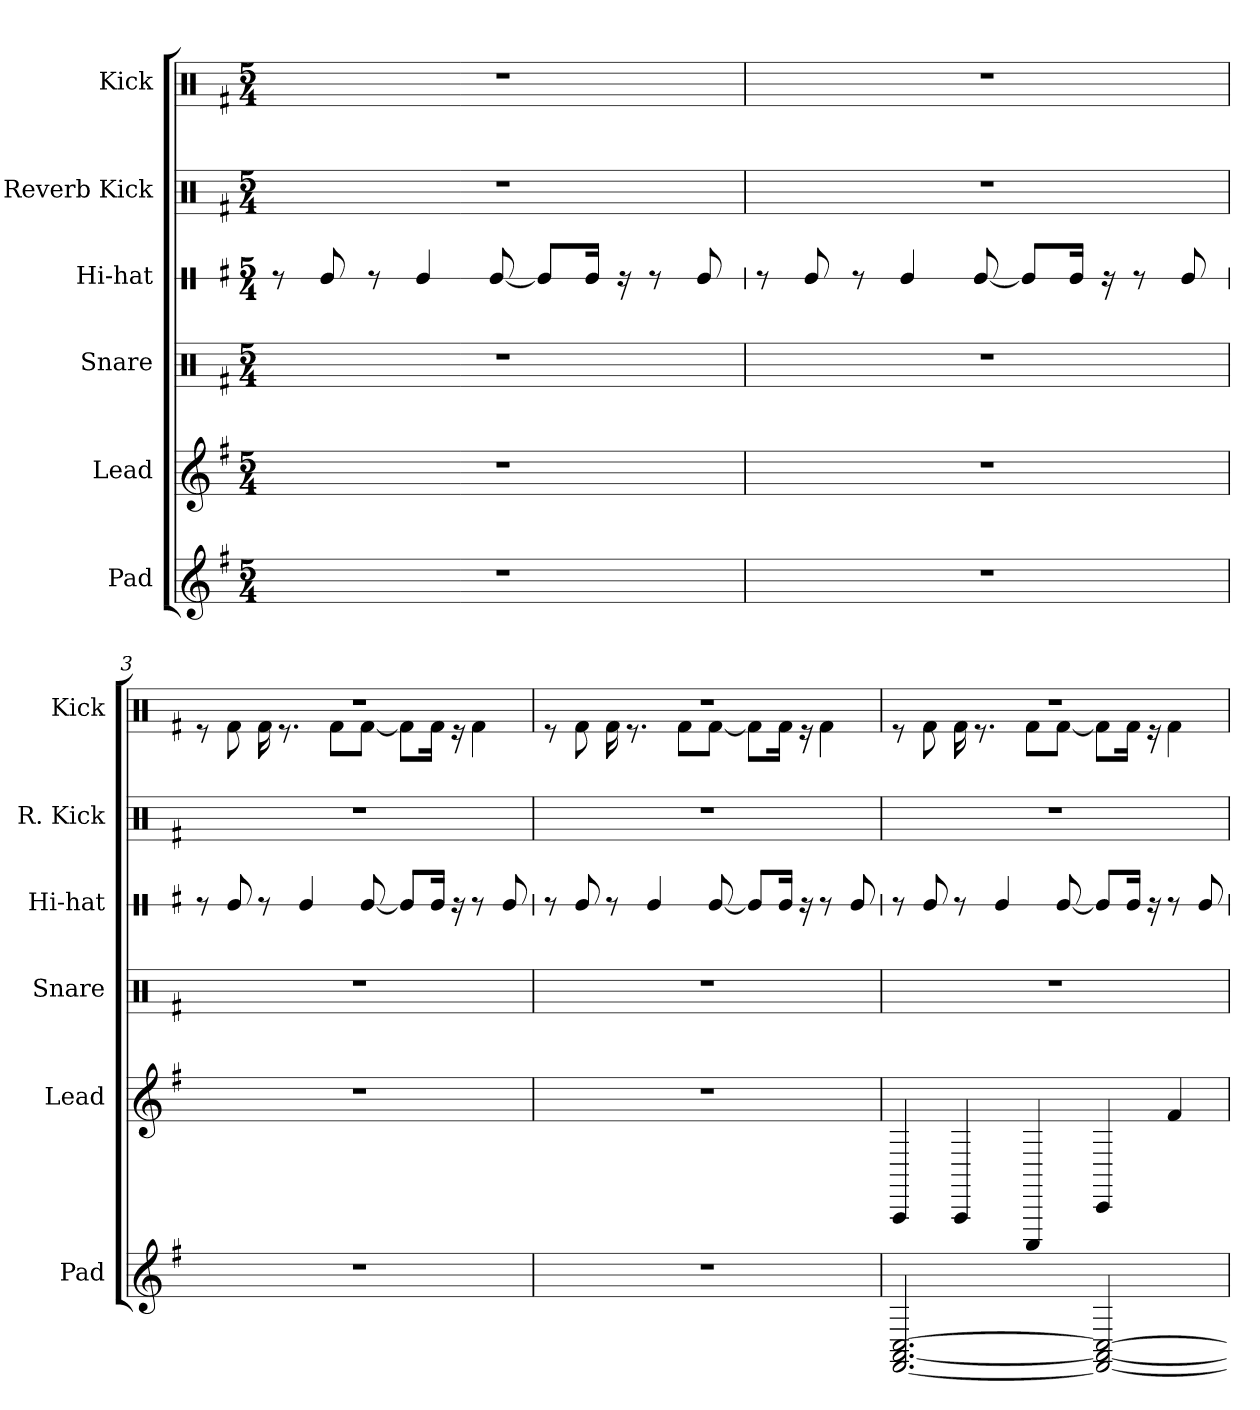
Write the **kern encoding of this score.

**kern	**kern	**kern	**kern	**kern	**kern
*part6	*part5	*part4	*part3	*part2	*part1
*staff6	*staff5	*staff4	*staff3	*staff2	*staff1
*I"Pad	*I"Lead	*I"Snare	*I"Hi-hat	*I"Reverb Kick	*I"Kick
*I'Pad	*I'Lead	*I'Snare	*I'Hi-hat	*I'R. Kick	*I'Kick
*	*	*	*stria1	*	*
*clefG2	*clefG2	*clefX	*clefX	*clefX	*clefX
*k[f#]	*k[f#]	*k[f#]	*k[f#]	*k[f#]	*k[f#]
*M5/4	*M5/4	*M5/4	*M5/4	*M5/4	*M5/4
*MM138	*MM138	*MM138	*MM138	*MM138	*MM138
=1	=1	=1	=1	=1	=1
4%5r	4%5r	4%5r	8r	4%5r	4%5r
.	.	.	8Re/	.	.
.	.	.	8r	.	.
.	.	.	4Re/	.	.
.	.	.	[8Re/	.	.
.	.	.	8Re/L]	.	.
.	.	.	16Re/Jk	.	.
.	.	.	16r	.	.
.	.	.	8r	.	.
.	.	.	8Re/	.	.
=2	=2	=2	=2	=2	=2
4%5r	4%5r	4%5r	8r	4%5r	4%5r
.	.	.	8Re/	.	.
.	.	.	8r	.	.
.	.	.	4Re/	.	.
.	.	.	[8Re/	.	.
.	.	.	8Re/L]	.	.
.	.	.	16Re/Jk	.	.
.	.	.	16r	.	.
.	.	.	8r	.	.
.	.	.	8Re/	.	.
!!LO:LB:g=z
=3	=3	=3	=3	=3	=3
*	*	*	*	*	*^
4%5r	4%5r	4%5r	8r	4%5r	4%5r	8r
.	.	.	8Re/	.	.	8Rf\
.	.	.	8r	.	.	16Rf\
.	.	.	.	.	.	8.r
.	.	.	4Re/	.	.	.
.	.	.	.	.	.	8Rf\L
.	.	.	[8Re/	.	.	[8Rf\J
.	.	.	8Re/L]	.	.	8Rf\L]
.	.	.	16Re/Jk	.	.	16Rf\Jk
.	.	.	16r	.	.	16r
.	.	.	8r	.	.	4Rf\
.	.	.	8Re/	.	.	.
=4	=4	=4	=4	=4	=4	=4
4%5r	4%5r	4%5r	8r	4%5r	4%5r	8r
.	.	.	8Re/	.	.	8Rf\
.	.	.	8r	.	.	16Rf\
.	.	.	.	.	.	8.r
.	.	.	4Re/	.	.	.
.	.	.	.	.	.	8Rf\L
.	.	.	[8Re/	.	.	[8Rf\J
.	.	.	8Re/L]	.	.	8Rf\L]
.	.	.	16Re/Jk	.	.	16Rf\Jk
.	.	.	16r	.	.	16r
.	.	.	8r	.	.	4Rf\
.	.	.	8Re/	.	.	.
!!LO:PB:g=z	!!
=5	=5	=5	=5	=5	=5	=5
[2.FF#/ [2.AA/ [2.C/	4AAA/	4%5r	8r	4%5r	4%5r	8r
.	.	.	8Re/	.	.	8Rf\
.	4AAA/	.	8r	.	.	16Rf\
.	.	.	.	.	.	8.r
.	.	.	4Re/	.	.	.
.	4CCC/	.	.	.	.	8Rf\L
.	.	.	[8Re/	.	.	[8Rf\J
2FF#/_ 2AA/_ 2C/_	4CC/	.	8Re/L]	.	.	8Rf\L]
.	.	.	16Re/Jk	.	.	16Rf\Jk
.	.	.	16r	.	.	16r
.	4f#/	.	8r	.	.	4Rf\
.	.	.	8Re/	.	.	.
*	*	*	*	*	*v	*v
=	=	=	=	=	=
*-	*-	*-	*-	*-	*-
